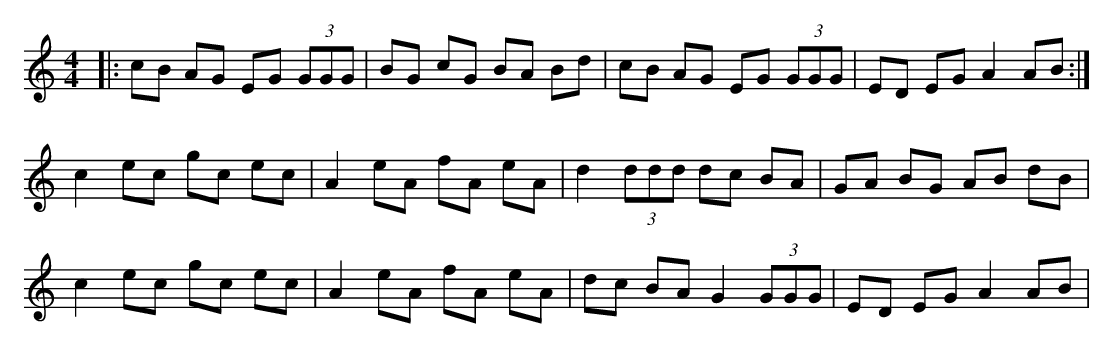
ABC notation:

X:1
M:4/4
K:Amin
|:cB AG EG (3GGG|BG cG BA Bd|cB AG EG (3GGG|ED EG A2 AB:|
c2 ec gc ec|A2 eA fA eA|d2 (3ddd dc BA|GA BG AB dB|
c2 ec gc ec|A2 eA fA eA|dc BA G2 (3GGG|ED EG A2 AB|
